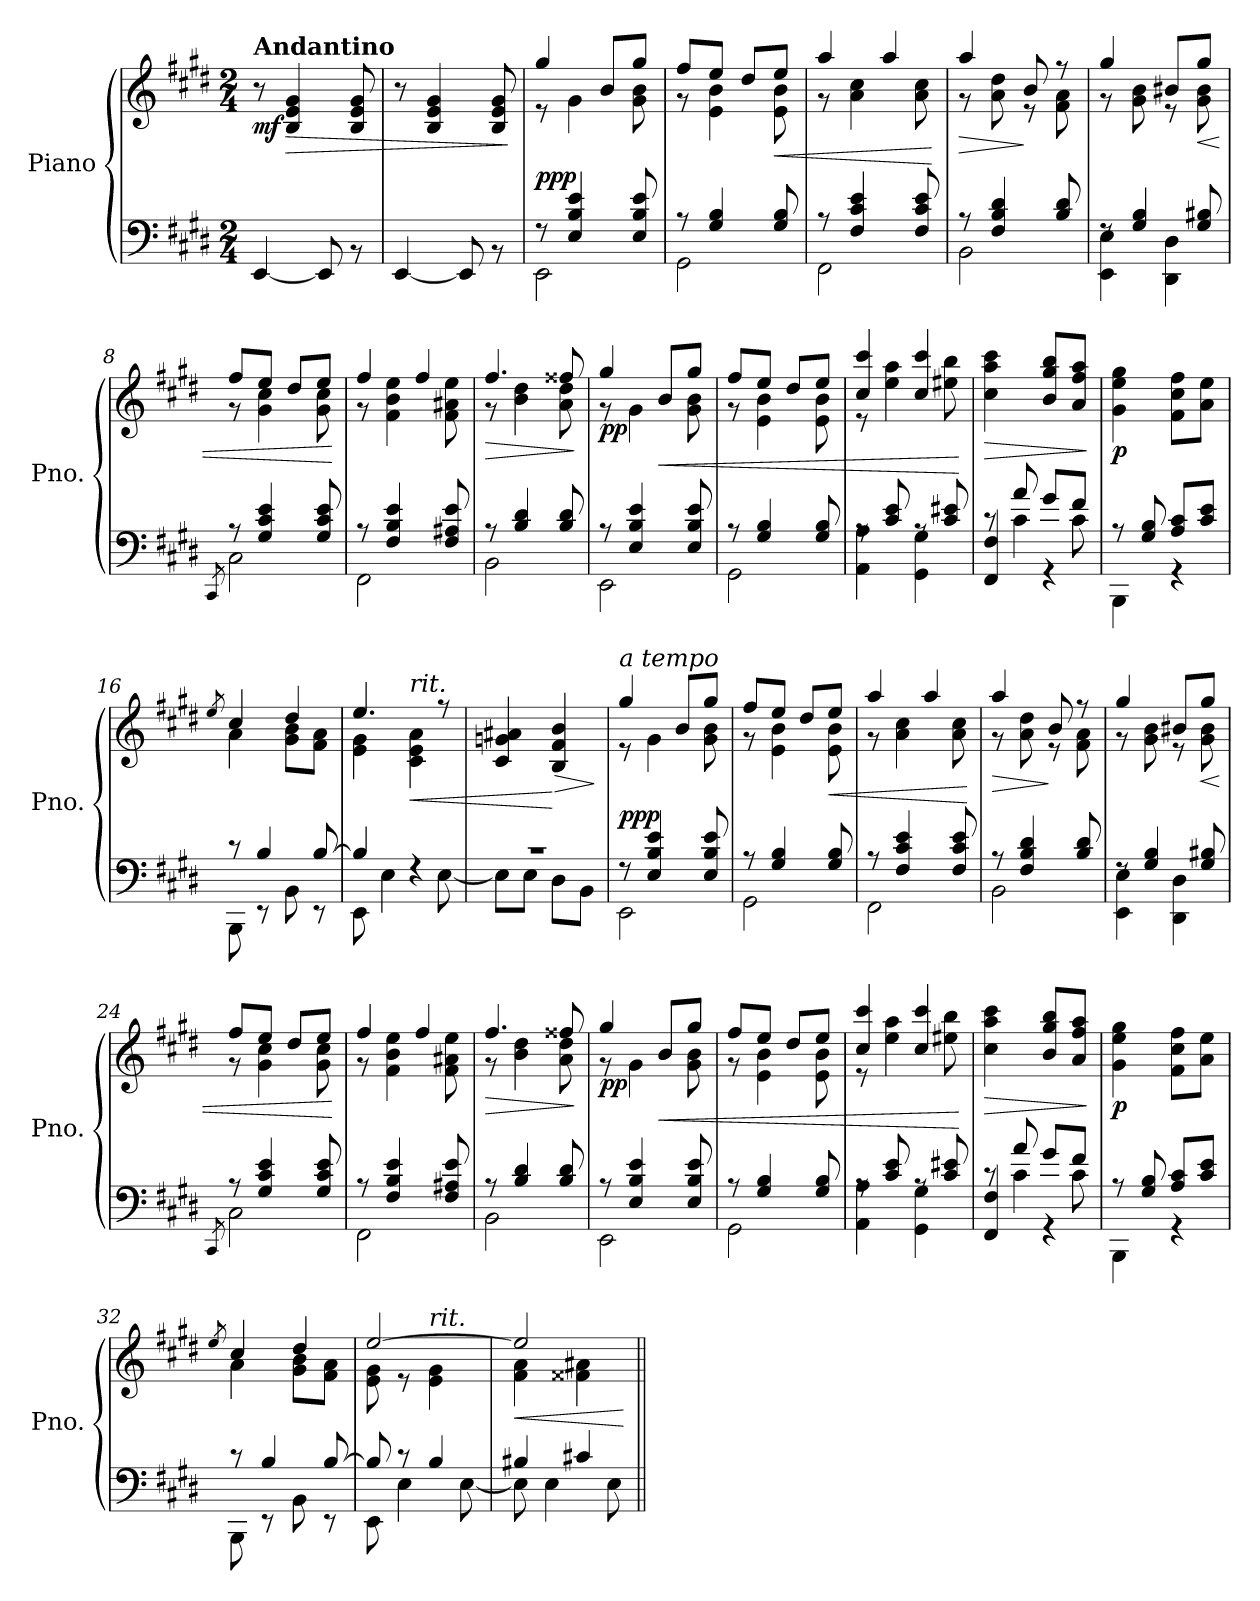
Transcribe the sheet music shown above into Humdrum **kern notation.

**kern	**kern	**dynam
*part1	*part1	*part1
*staff2	*staff1	*staff1/2
*I"Piano	*	*
*I'Pno.	*	*
*clefF4	*clefG2	*
*k[f#c#g#d#]	*k[f#c#g#d#]	*
*M2/4	*M2/4	*
*MM72	*MM72	*
=1	=1	=1
!	!LO:TX:a:B:t=Andantino	!
!	!	!LO:DY:b
[4EE/	8r	mf
!	!	!LO:HP:b
.	4B/ 4e/ 4g#/	>
8EE/]	.	.
8rBB	8B/ 8e/ 8g#/	.
=2	=2	=2
[4EE/	8r	.
.	4B/ 4e/ 4g#/	.
8EE/]	.	.
8rBB	8B/ 8e/ 8g#/	.
.	.	]
=3	=3	=3
*^	*^	*
!	!	!	!	!LO:DY:a=2
!	!	!	!	!LO:DY:n=1:a
8r	2EE\	4gg#/	8r	pp p
4E/ 4B/ 4e/	.	.	4g#\	.
.	.	8b/L	.	.
8E/ 8B/ 8e/	.	8gg#/J	8g#\ 8b\	.
=4	=4	=4	=4	=4
8r	2GG#\	8ff#/L	8r	.
4G#/ 4B/	.	8ee/J	4e\ 4b\	.
.	.	8dd#/L	.	.
!	!	!	!	!LO:HP:b
8G#/ 8B/	.	8ee/J	8e\ 8b\	<
=5	=5	=5	=5	=5
8r	2FF#\	4aa/	8r	.
4F#/ 4c#/ 4e/	.	.	4a\ 4cc#\	.
.	.	4aa/	.	.
8F#/ 8c#/ 8e/	.	.	8a\ 8cc#\	.
*v	*v	*	*	*
*	*v	*v	*
.	.	[
!!LO:LB:g=z
=6	=6	=6
*^	*	*
!	!	!	!LO:HP:b
*	*	*^	*
8r	2BB\	4aa/	8r	>
4F#/ 4B/ 4d#/	.	.	8a\ 8dd#\	.
.	.	8b/	8r	]
8B/ 8d#/	.	8r	8f#\ 8a\	.
=7	=7	=7	=7	=7
8rF	4EE\ 4E\	4gg#/	8r	.
4G#/ 4B/	.	.	8g#\ 8b\	.
.	4DD#\ 4D#\	8b#X/L	8r	.
!	!	!	!	!LO:HP:b
8G#/ 8B#X/	.	8gg#/J	8g#\ 8b#\	<
=8	=8	=8	=8	=8
.	8qCC#/	.	.	.
8r	2C#\	8ff#/L	8r	.
4G#/ 4c#/ 4e/	.	8ee/J	4g#\ 4cc#\	.
.	.	8dd#/L	.	.
8G#/ 8c#/ 8e/	.	8ee/J	8g#\ 8cc#\	.
*v	*v	*	*	*
*	*v	*v	*
.	.	[
=9	=9	=9
*	*MM70	*
*^	*^	*
8r	2FF#\	4ff#/	8r	.
4F#/ 4B/ 4e/	.	.	4f#\ 4b\ 4ee\	.
.	.	4ff#/	.	.
8F#/ 8A#X/ 8e/	.	.	8f#\ 8a#X\ 8ee\	.
=10	=10	=10	=10	=10
!	!	!	!	!LO:HP:b
8r	2BB\	4.ff#/	8r	>
4B/ 4d#/	.	.	4b\ 4dd#\	.
8B/ 8d#/	.	8ff##X/	8a\ 8dd#\	.
*v	*v	*	*	*
*	*v	*v	*
.	.	]
=11	=11	=11
*	*MM72	*
*^	*^	*
!	!	!	!	!LO:DY:b
8r	2EE\	4gg#/	8r	pp
4E/ 4B/ 4e/	.	.	4g#\	.
!	!	!	!	!LO:HP:b
.	.	8b/L	.	<
8E/ 8B/ 8e/	.	8gg#/J	8g#\ 8b\	.
=12	=12	=12	=12	=12
8r	2GG#\	8ff#/L	8r	.
4G#/ 4B/	.	8ee/J	4e\ 4b\	.
.	.	8dd#/L	.	.
8G#/ 8B/	.	8ee/J	8e\ 8b\	.
!!LO:LB:g=z	!!
=13	=13	=13	=13	=13
*	*	*MM74	*	*
8rA	4AA\ 4A\	4cc#/ 4ccc#/	8r	.
8c#/ 8e/	.	.	4ee\ 4aa\	.
8rA	4GG#\ 4G#\	4cc#/ 4ccc#/	.	.
8c#/ 8e#X/	.	.	8ee#X\ 8bb\	.
*v	*v	*	*	*
*	*v	*v	*
.	.	[
=14	=14	=14
*	*MM72	*
*^	*	*
*	*^	*	*
!	!	!	!	!LO:HP:b
8rc	8ryy	4FF#/ 4F#/	4cc#\ 4aa\ 4ccc#\	>
8a/	4c#\	.	.	.
*	*	*	*MM70	*
8g#/L	.	4rGG	8b/ 8gg#/ 8bb/L	.
8f#/J	8c#\	.	8a/ 8ff#/ 8aa/J	.
*v	*v	*v	*	*
.	.	]
=15	=15	=15
*^	*	*
!	!	!	!LO:DY:b
8r	4BBB\	4g#\ 4ee\ 4gg#\	p
8G#/ 8B/	.	.	.
8A/ 8c#/L	4rGG	8f#\ 8cc#\ 8ff#\L	.
8c#/ 8e/J	.	8a\ 8ee\J	.
=16	=16	=16	=16
*	*	*MM68	*
.	.	8qee/	.
*	*	*^	*
8r	8BBB\	4cc#/	4a\	.
4B/	8r	.	.	.
.	8BB\	4dd#/	8g#\ 8b\L	.
[8B/	8r	.	8f#\ 8a\J	.
=17	=17	=17	=17	=17
4B/]	8EE\	4.ee/	4e\ 4g#\	.
.	4E\	.	.	.
*	*	*MM66	*	*
!	!	!	!LO:TX:a:i:t=rit.	!
!	!	!	!	!LO:HP:b
4rF	.	.	4c#\ 4e\ 4a\	<
.	[8E\	8r	.	.
*	*	*v	*v	*
=18	=18	=18	=18
*	*	*MM63	*
2r	8E\L]	4c#/ 4gn/ 4a#X/	.
.	8E\J	.	.
*	*	*MM58	*
!	!	!	!LO:HP:n=1:b
.	8D#\L	4B/ 4f#/ 4b/	[ >
.	8BB\J	.	.
*v	*v	*	*
.	.	]
!!LO:LB:g=z
=19	=19	=19
*	*MM63	*
*^	*^	*
!	!	!LO:TX:a:i:t=a tempo	!	!
!	!	!	!	!LO:DY:a=2
!	!	!	!	!LO:DY:n=1:a
8r	2EE\	4gg#/	8r	pp p
*	*	*MM66	*	*
4E/ 4B/ 4e/	.	.	4g#\	.
*	*	*MM72	*	*
.	.	8b/L	.	.
8E/ 8B/ 8e/	.	8gg#/J	8g#\ 8b\	.
=20	=20	=20	=20	=20
8r	2GG#\	8ff#/L	8r	.
4G#/ 4B/	.	8ee/J	4e\ 4b\	.
.	.	8dd#/L	.	.
!	!	!	!	!LO:HP:b
8G#/ 8B/	.	8ee/J	8e\ 8b\	<
=21	=21	=21	=21	=21
*	*	*MM74	*	*
8r	2FF#\	4aa/	8r	.
4F#/ 4c#/ 4e/	.	.	4a\ 4cc#\	.
.	.	4aa/	.	.
8F#/ 8c#/ 8e/	.	.	8a\ 8cc#\	.
*v	*v	*	*	*
*	*v	*v	*
.	.	[
=22	=22	=22
*^	*	*
!	!	!	!LO:HP:b
*	*	*^	*
8r	2BB\	4aa/	8r	>
*	*	*MM70	*	*
4F#/ 4B/ 4d#/	.	.	8a\ 8dd#\	.
.	.	8b/	8r	]
8B/ 8d#/	.	8r	8f#\ 8a\	.
=23	=23	=23	=23	=23
*	*	*MM72	*	*
8rF	4EE\ 4E\	4gg#/	8r	.
4G#/ 4B/	.	.	8g#\ 8b\	.
.	4DD#\ 4D#\	8b#X/L	8r	.
!	!	!	!	!LO:HP:b
8G#/ 8B#X/	.	8gg#/J	8g#\ 8b#\	<
=24	=24	=24	=24	=24
.	8qCC#/	.	.	.
8r	2C#\	8ff#/L	8r	.
4G#/ 4c#/ 4e/	.	8ee/J	4g#\ 4cc#\	.
.	.	8dd#/L	.	.
8G#/ 8c#/ 8e/	.	8ee/J	8g#\ 8cc#\	.
*v	*v	*	*	*
*	*v	*v	*
.	.	[
!!LO:PB:g=z
=25	=25	=25
*^	*^	*
8r	2FF#\	4ff#/	8r	.
4F#/ 4B/ 4e/	.	.	4f#\ 4b\ 4ee\	.
.	.	4ff#/	.	.
8F#/ 8A#X/ 8e/	.	.	8f#\ 8a#X\ 8ee\	.
=26	=26	=26	=26	=26
*	*	*MM68	*	*
!	!	!	!	!LO:HP:b
8r	2BB\	4.ff#/	8r	>
4B/ 4d#/	.	.	4b\ 4dd#\	.
*	*	*MM70	*	*
8B/ 8d#/	.	8ff##X/	8a\ 8dd#\	.
*v	*v	*	*	*
*	*v	*v	*
.	.	]
=27	=27	=27
*	*MM72	*
*^	*^	*
!	!	!	!	!LO:DY:b
8r	2EE\	4gg#/	8r	pp
4E/ 4B/ 4e/	.	.	4g#\	.
!	!	!	!	!LO:HP:b
.	.	8b/L	.	<
8E/ 8B/ 8e/	.	8gg#/J	8g#\ 8b\	.
=28	=28	=28	=28	=28
8r	2GG#\	8ff#/L	8r	.
4G#/ 4B/	.	8ee/J	4e\ 4b\	.
.	.	8dd#/L	.	.
8G#/ 8B/	.	8ee/J	8e\ 8b\	.
=29	=29	=29	=29	=29
*	*	*MM74	*	*
8rA	4AA\ 4A\	4cc#/ 4ccc#/	8r	.
8c#/ 8e/	.	.	4ee\ 4aa\	.
8rA	4GG#\ 4G#\	4cc#/ 4ccc#/	.	.
8c#/ 8e#X/	.	.	8ee#X\ 8bb\	.
*v	*v	*	*	*
*	*v	*v	*
.	.	[
=30	=30	=30
*	*MM72	*
*^	*	*
*	*^	*	*
!	!	!	!	!LO:HP:b
8rc	8ryy	4FF#/ 4F#/	4cc#\ 4aa\ 4ccc#\	>
8a/	4c#\	.	.	.
8g#/L	.	4rGG	8b/ 8gg#/ 8bb/L	.
8f#/J	8c#\	.	8a/ 8ff#/ 8aa/J	.
*v	*v	*v	*	*
.	.	]
!!LO:LB:g=z
=31	=31	=31
*	*MM70	*
*^	*	*
!	!	!	!LO:DY:b
8r	4BBB\	4g#\ 4ee\ 4gg#\	p
8G#/ 8B/	.	.	.
8A/ 8c#/L	4rGG	8f#\ 8cc#\ 8ff#\L	.
8c#/ 8e/J	.	8a\ 8ee\J	.
=32	=32	=32	=32
*	*	*MM68	*
.	.	8qee/	.
*	*	*^	*
8r	8BBB\	4cc#/	4a\	.
4B/	8r	.	.	.
.	8BB\	4dd#/	8g#\ 8b\L	.
[8B/	8r	.	8f#\ 8a\J	.
=33	=33	=33	=33	=33
8B/]	8EE\	[2ee/	8e\ 8g#\	.
8r	4E\	.	8r	.
*	*	*MM66	*	*
!	!	!	!LO:TX:a:i:t=rit.	!
4B/	.	.	4e\ 4g#\	.
.	[8E\	.	.	.
=34	=34	=34	=34	=34
*	*	*MM63	*	*
!	!	!	!	!LO:HP:b
4B#X/	8E\]	2ee/]	4f#\ 4a\	<
.	4E\	.	.	.
4c#X/	.	.	4f##X\ 4a#X\	.
.	8E\	.	.	.
*v	*v	*	*	*
*	*v	*v	*
.	.	[
=||	=||	=||
*-	*-	*-
